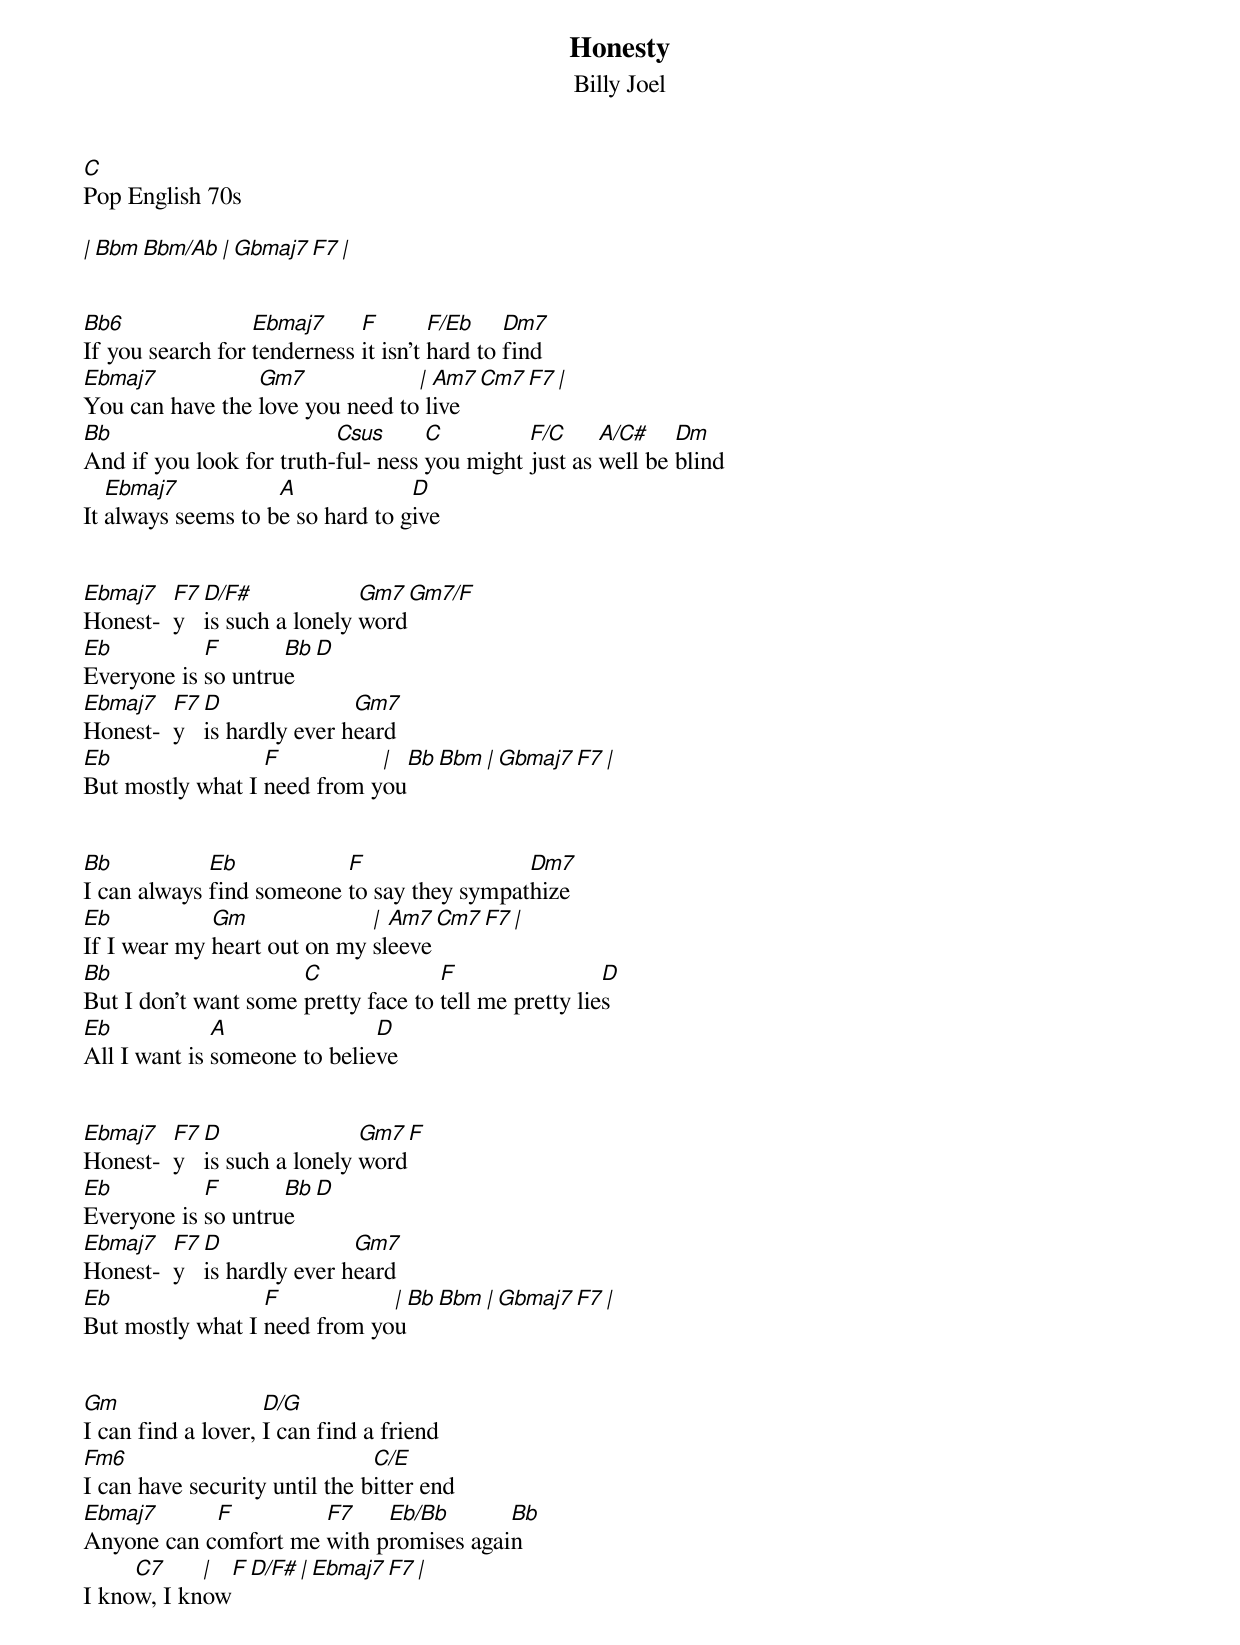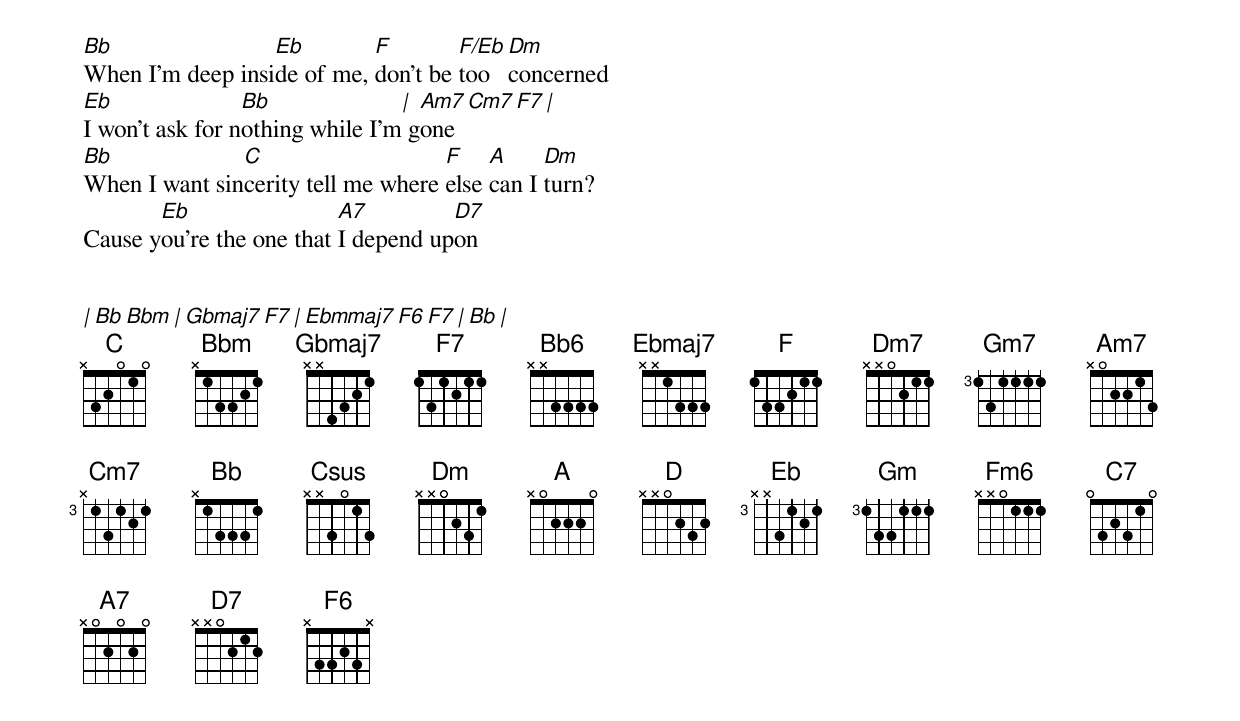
Honesty
Billy Joel
C
Pop English 70s

| Bbm    Bbm/Ab   | Gbmaj7    F7    |


Bb6               Ebmaj7     F        F/Eb    Dm7
If you search for tenderness it isn't hard to find
Ebmaj7           Gm7             | Am7    Cm7 F7 |
You can have the love you need to live
Bb                        Csus      C         F/C     A/C#    Dm
And if you look for truth-ful- ness you might just as well be blind
   Ebmaj7           A             D
It always seems to be so hard to give


Ebmaj7   F7  D/F#             Gm7  Gm7/F
Honest-  y   is such a lonely word
Eb          F       Bb    D
Everyone is so untrue
Ebmaj7   F7  D               Gm7
Honest-  y   is hardly ever heard
Eb                F          | Bb   Bbm  |  Gbmaj7   F7  |
But mostly what I need from you


Bb           Eb           F                 Dm7
I can always find someone to say they sympathize
Eb           Gm              | Am7    Cm7 F7 |
If I wear my heart out on my sleeve
Bb                    C              F                 D
But I don't want some pretty face to tell me pretty lies
Eb            A               D
All I want is someone to believe


Ebmaj7   F7  D                Gm7  F
Honest-  y   is such a lonely word
Eb          F       Bb    D
Everyone is so untrue
Ebmaj7   F7  D               Gm7
Honest-  y   is hardly ever heard
Eb                F           | Bb   Bbm  |  Gbmaj7   F7  |
But mostly what I need from you


Gm                  D/G
I can find a lover, I can find a friend
Fm6                            C/E
I can have security until the bitter end
Ebmaj7      F         F7    Eb/Bb       Bb
Anyone can comfort me with promises again
     C7     | F    D/F# | Ebmaj7   F7  |
I know, I know

Bb                Eb        F        F/Eb Dm
When I'm deep inside of me, don't be too  concerned
Eb               Bb              | Am7    Cm7 F7 |
I won't ask for nothing while I'm gone
Bb             C                    F    A     Dm
When I want sincerity tell me where else can I turn?
       Eb                 A7         D7
Cause you're the one that I depend upon


| Bb   Bbm   | Gbmaj7   F7   | Ebmmaj7    F6   F7   | Bb       |
